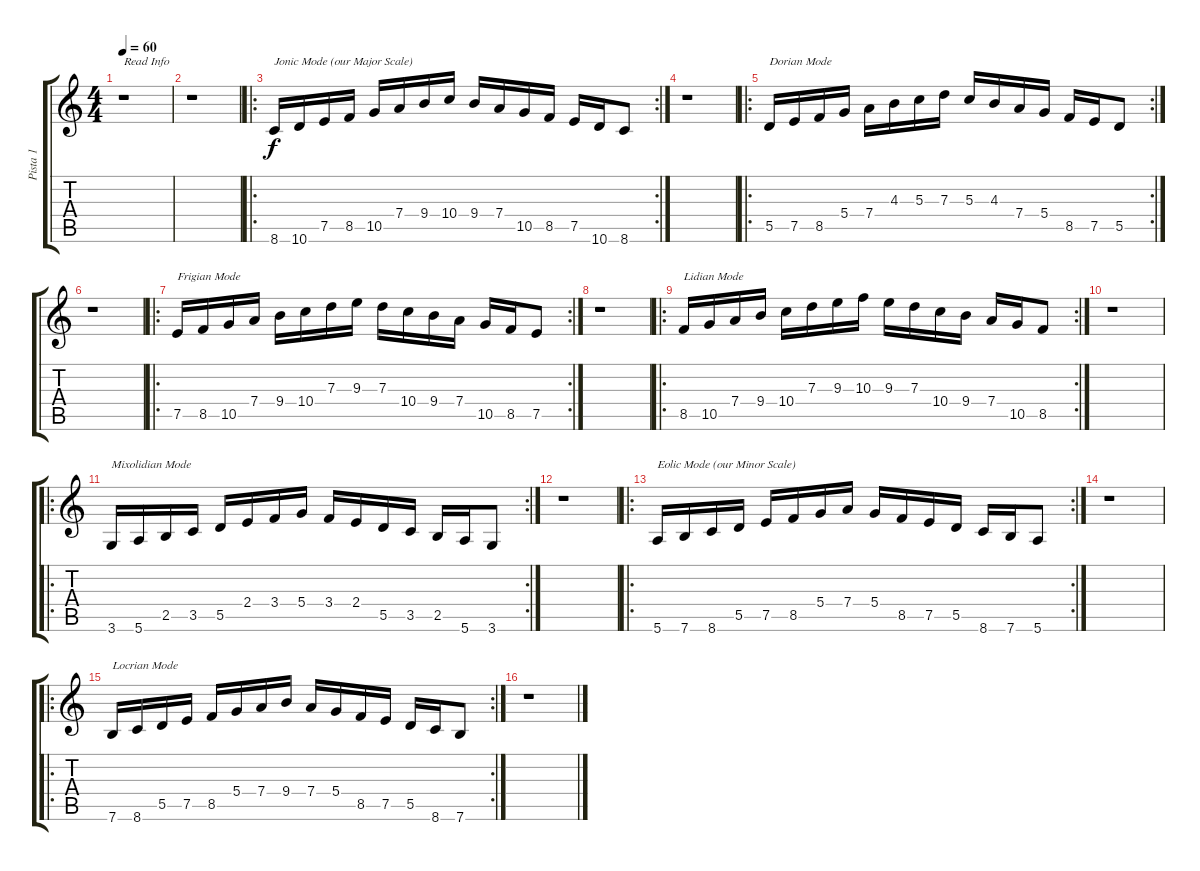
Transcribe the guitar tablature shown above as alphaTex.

\track ("Pista 1" "Pista 1") {instrument acousticguitarnylon}
\staff {score tabs}
\tuning (E4 B3 G3 D3 A2 E2) {hide}
\ts (4 4)
\tempo 60
\clef g2
\ks c
r.1{txt "Read Info" dy f instrument acousticguitarnylon} |
r.1 |
\ro
\rc 2
8.6.16{txt "Jonic Mode (our Major Scale)"} 10.6.16 7.5.16 8.5.16 10.5.16 7.4.16 9.4.16 10.4.16 9.4.16 7.4.16 10.5.16 8.5.16 7.5.16 10.6.16 8.6.8 |
r.1 |
\ro
\rc 2
5.5.16{txt "Dorian Mode"} 7.5.16 8.5.16 5.4.16 7.4.16 4.3.16 5.3.16 7.3.16 5.3.16 4.3.16 7.4.16 5.4.16 8.5.16 7.5.16 5.5.8 |
r.1 |
\ro
\rc 2
7.5.16{txt "Frigian Mode"} 8.5.16 10.5.16 7.4.16 9.4.16 10.4.16 7.3.16 9.3.16 7.3.16 10.4.16 9.4.16 7.4.16 10.5.16 8.5.16 7.5.8 |
r.1 |
\ro
\rc 2
8.5.16{txt "Lidian Mode"} 10.5.16 7.4.16 9.4.16 10.4.16 7.3.16 9.3.16 10.3.16 9.3.16 7.3.16 10.4.16 9.4.16 7.4.16 10.5.16 8.5.8 |
r.1 |
\ro
\rc 2
3.6.16{txt "Mixolidian Mode"} 5.6.16 2.5.16 3.5.16 5.5.16 2.4.16 3.4.16 5.4.16 3.4.16 2.4.16 5.5.16 3.5.16 2.5.16 5.6.16 3.6.8 |
r.1 |
\ro
\rc 2
5.6.16{txt "Eolic Mode (our Minor Scale)"} 7.6.16 8.6.16 5.5.16 7.5.16 8.5.16 5.4.16 7.4.16 5.4.16 8.5.16 7.5.16 5.5.16 8.6.16 7.6.16 5.6.8 |
r.1 |
\ro
\rc 2
7.6.16{txt "Locrian Mode"} 8.6.16 5.5.16 7.5.16 8.5.16 5.4.16 7.4.16 9.4.16 7.4.16 5.4.16 8.5.16 7.5.16 5.5.16 8.6.16 7.6.8 |
r.1
